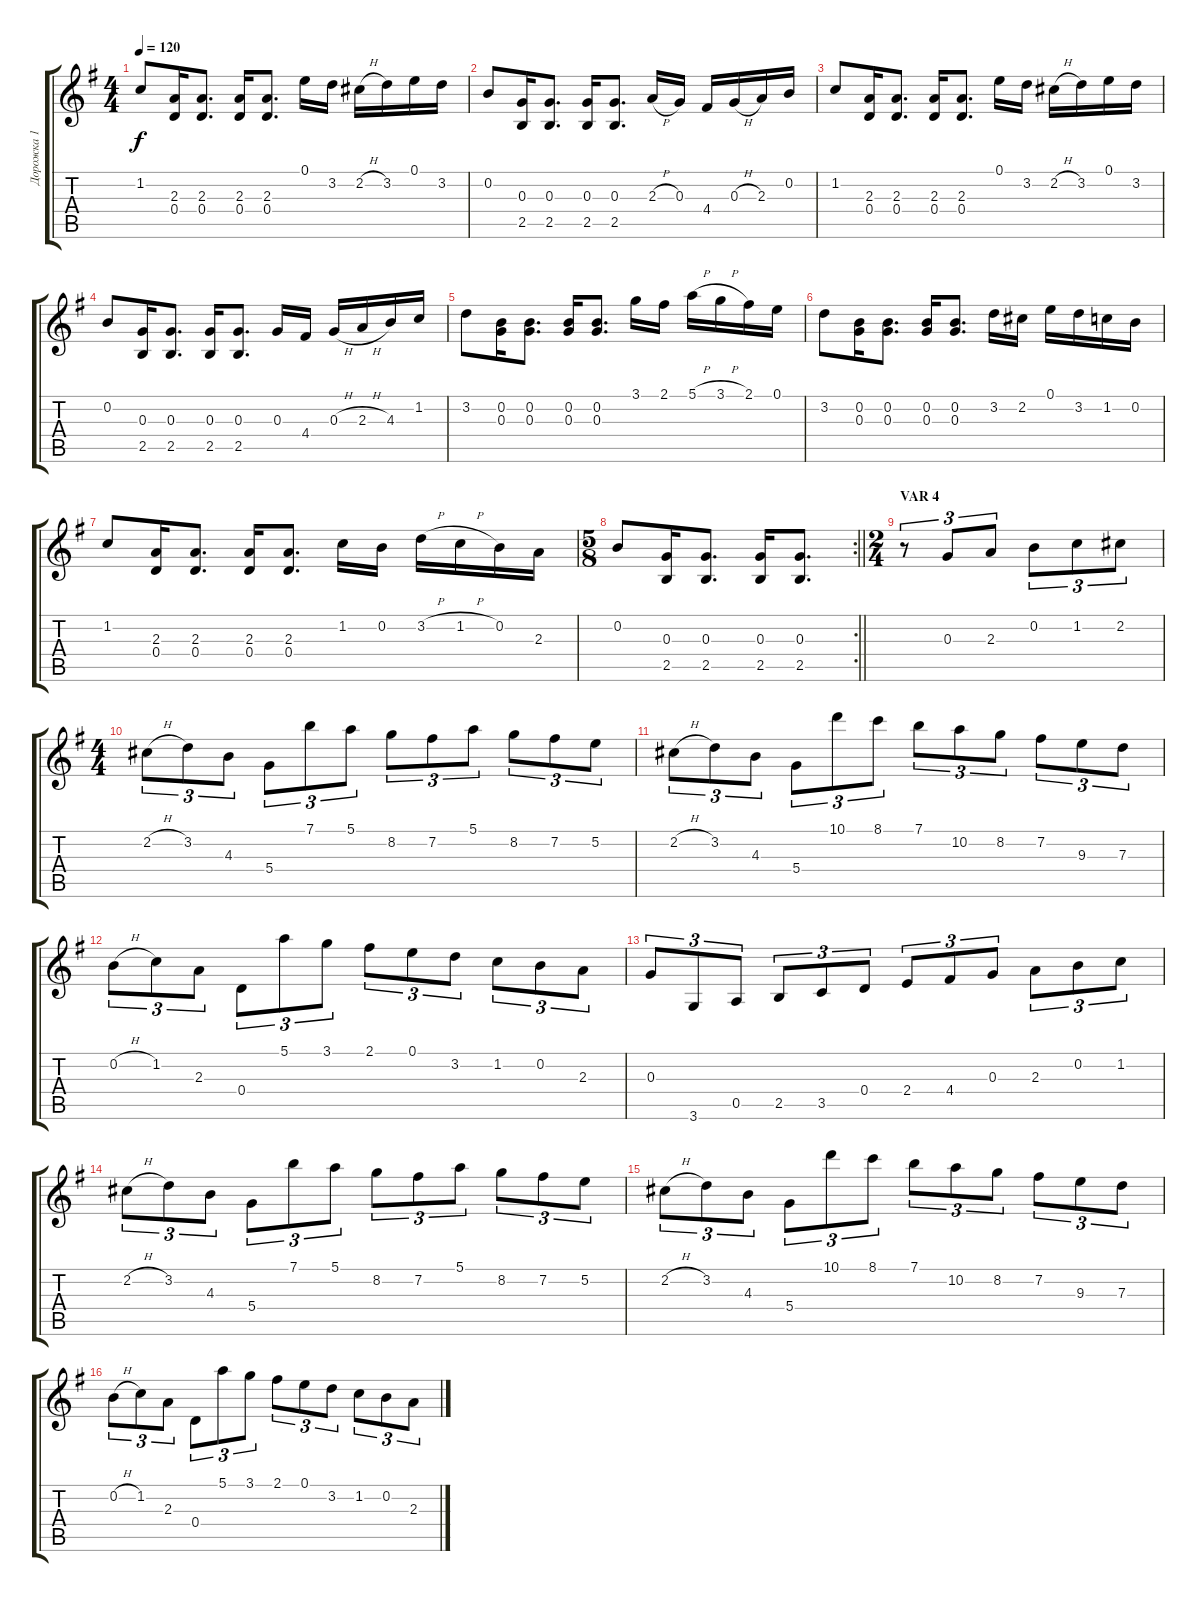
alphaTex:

\track ("Дорожка 1" "Дорожка 1") {instrument acousticguitarnylon}
\staff {score tabs}
\tuning (E4 B3 G3 D3 A2 E2) {hide}
\ts (4 4)
\tempo 120
\clef g2
\ks eminor
1.2.8{dy f} (2.3 0.4).16 (2.3 0.4).8{d} (2.3 0.4).16 (2.3 0.4).8{d} 0.1.16 3.2.16 2.2{h}.16 3.2.16 0.1.16 3.2.16 |
0.2.8 (0.3 2.5).16 (0.3 2.5).8{d} (0.3 2.5).16 (0.3 2.5).8{d} 2.3{h}.16 0.3.16 4.4.16 0.3{h}.16 2.3.16 0.2.16 |
1.2.8 (2.3 0.4).16 (2.3 0.4).8{d} (2.3 0.4).16 (2.3 0.4).8{d} 0.1.16 3.2.16 2.2{h}.16 3.2.16 0.1.16 3.2.16 |
0.2.8 (0.3 2.5).16 (0.3 2.5).8{d} (0.3 2.5).16 (0.3 2.5).8{d} 0.3.16 4.4.16 0.3{h}.16 2.3{h}.16 4.3.16 1.2.16 |
3.2.8 (0.2 0.3).16 (0.2 0.3).8{d} (0.2 0.3).16 (0.2 0.3).8{d} 3.1.16 2.1.16 5.1{h}.16 3.1{h}.16 2.1.16 0.1.16 |
3.2.8 (0.2 0.3).16 (0.2 0.3).8{d} (0.2 0.3).16 (0.2 0.3).8{d} 3.2.16 2.2.16 0.1.16 3.2.16 1.2.16 0.2.16 |
1.2.8 (2.3 0.4).16 (2.3 0.4).8{d} (2.3 0.4).16 (2.3 0.4).8{d} 1.2.16 0.2.16 3.2{h}.16 1.2{h}.16 0.2.16 2.3.16 |
\rc 2
\ts (5 8)
\barLineRight lightlight
0.2.8 (0.3 2.5).16 (0.3 2.5).8{d} (0.3 2.5).16 (0.3 2.5).8{d} |
\ts (2 4)
\section ("" "VAR 4")
r.8{tu (3 2)} 0.3.8{tu (3 2)} 2.3.8{tu (3 2)} 0.2.8{tu (3 2)} 1.2.8{tu (3 2)} 2.2.8{tu (3 2)} |
\ts (4 4)
2.2{h}.8{tu (3 2)} 3.2.8{tu (3 2)} 4.3.8{tu (3 2)} 5.4.8{tu (3 2)} 7.1.8{tu (3 2)} 5.1.8{tu (3 2)} 8.2.8{tu (3 2)} 7.2.8{tu (3 2)} 5.1.8{tu (3 2)} 8.2.8{tu (3 2)} 7.2.8{tu (3 2)} 5.2.8{tu (3 2)} |
2.2{h}.8{tu (3 2)} 3.2.8{tu (3 2)} 4.3.8{tu (3 2)} 5.4.8{tu (3 2)} 10.1.8{tu (3 2)} 8.1.8{tu (3 2)} 7.1.8{tu (3 2)} 10.2.8{tu (3 2)} 8.2.8{tu (3 2)} 7.2.8{tu (3 2)} 9.3.8{tu (3 2)} 7.3.8{tu (3 2)} |
0.2{h}.8{tu (3 2)} 1.2.8{tu (3 2)} 2.3.8{tu (3 2)} 0.4.8{tu (3 2)} 5.1.8{tu (3 2)} 3.1.8{tu (3 2)} 2.1.8{tu (3 2)} 0.1.8{tu (3 2)} 3.2.8{tu (3 2)} 1.2.8{tu (3 2)} 0.2.8{tu (3 2)} 2.3.8{tu (3 2)} |
0.3.8{tu (3 2)} 3.6.8{tu (3 2)} 0.5.8{tu (3 2)} 2.5.8{tu (3 2)} 3.5.8{tu (3 2)} 0.4.8{tu (3 2)} 2.4.8{tu (3 2)} 4.4.8{tu (3 2)} 0.3.8{tu (3 2)} 2.3.8{tu (3 2)} 0.2.8{tu (3 2)} 1.2.8{tu (3 2)} |
2.2{h}.8{tu (3 2)} 3.2.8{tu (3 2)} 4.3.8{tu (3 2)} 5.4.8{tu (3 2)} 7.1.8{tu (3 2)} 5.1.8{tu (3 2)} 8.2.8{tu (3 2)} 7.2.8{tu (3 2)} 5.1.8{tu (3 2)} 8.2.8{tu (3 2)} 7.2.8{tu (3 2)} 5.2.8{tu (3 2)} |
2.2{h}.8{tu (3 2)} 3.2.8{tu (3 2)} 4.3.8{tu (3 2)} 5.4.8{tu (3 2)} 10.1.8{tu (3 2)} 8.1.8{tu (3 2)} 7.1.8{tu (3 2)} 10.2.8{tu (3 2)} 8.2.8{tu (3 2)} 7.2.8{tu (3 2)} 9.3.8{tu (3 2)} 7.3.8{tu (3 2)} |
0.2{h}.8{tu (3 2)} 1.2.8{tu (3 2)} 2.3.8{tu (3 2)} 0.4.8{tu (3 2)} 5.1.8{tu (3 2)} 3.1.8{tu (3 2)} 2.1.8{tu (3 2)} 0.1.8{tu (3 2)} 3.2.8{tu (3 2)} 1.2.8{tu (3 2)} 0.2.8{tu (3 2)} 2.3.8{tu (3 2)}
